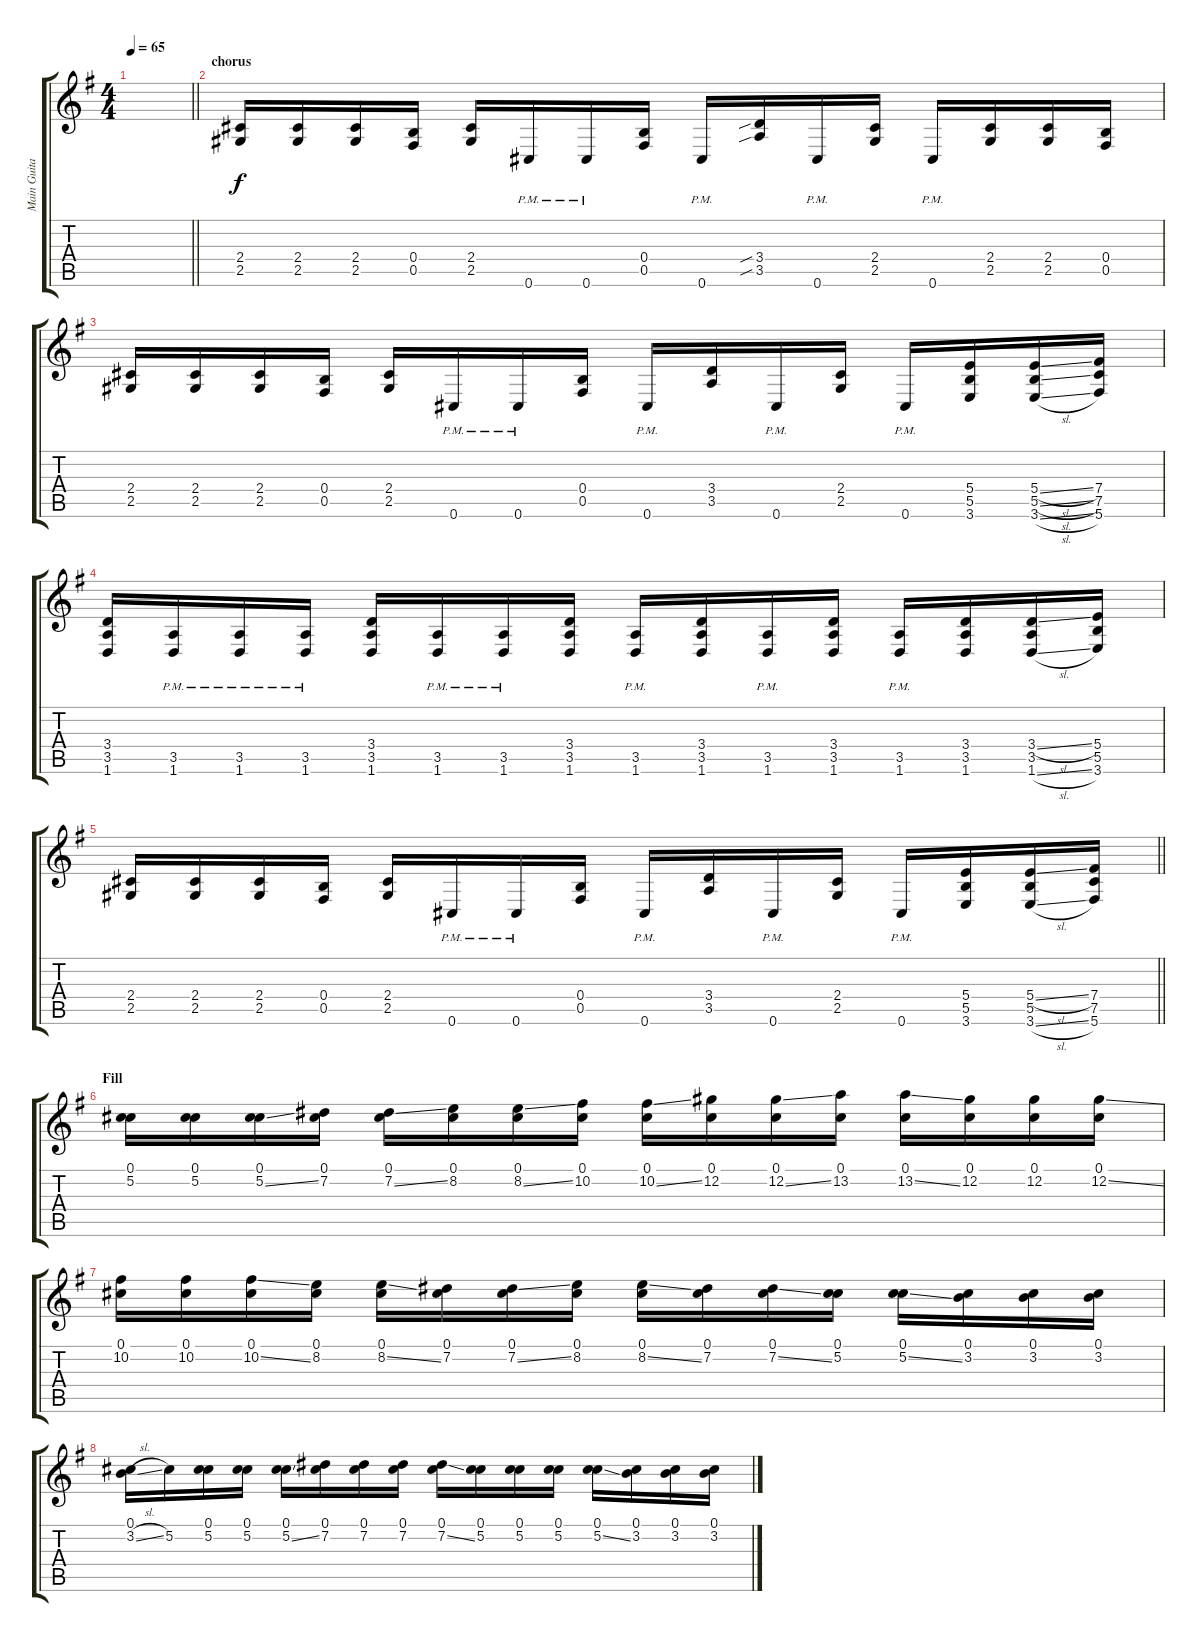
\track ("Main Guitar" "Main Guita") {instrument distortionguitar}
\staff {score tabs}
\tuning (Db4 Ab3 E3 B2 Gb2 Db2) {hide}
\ts (4 4)
\tempo 65
\clef g2
\barLineRight lightlight
\ks g
|
\section ("" "chorus")
(2.4 2.5).16 (2.4 2.5).16 (2.4 2.5).16 (0.4 0.5).16 (2.4 2.5).16 0.6{pm}.16 0.6{pm}.16 (0.4 0.5).16 0.6{pm}.16 (3.4{sib} 3.5{sib}).16 0.6{pm}.16 (2.4 2.5).16 0.6{pm}.16 (2.4 2.5).16 (2.4 2.5).16 (0.4 0.5).16 |
(2.4 2.5).16 (2.4 2.5).16 (2.4 2.5).16 (0.4 0.5).16 (2.4 2.5).16 0.6{pm}.16 0.6{pm}.16 (0.4 0.5).16 0.6{pm}.16 (3.4 3.5).16 0.6{pm}.16 (2.4 2.5).16 0.6{pm}.16 (5.4 5.5 3.6).16 (5.4{sl} 5.5{sl} 3.6{sl}).16 (7.4 7.5 5.6).16 |
(3.4 3.5 1.6).16 (3.5 1.6{pm}).16 (3.5 1.6{pm}).16 (3.5 1.6{pm}).16 (3.4 3.5 1.6).16 (3.5 1.6{pm}).16 (3.5 1.6{pm}).16 (3.4 3.5 1.6).16 (3.5 1.6{pm}).16 (3.4 3.5 1.6).16 (3.5 1.6{pm}).16 (3.4 3.5 1.6).16 (3.5 1.6{pm}).16 (3.4 3.5 1.6).16 (3.4{sl} 3.5 1.6{sl}).16 (5.4 5.5 3.6).16 |
\barLineRight lightlight
(2.4 2.5).16 (2.4 2.5).16 (2.4 2.5).16 (0.4 0.5).16 (2.4 2.5).16 0.6{pm}.16 0.6{pm}.16 (0.4 0.5).16 0.6{pm}.16 (3.4 3.5).16 0.6{pm}.16 (2.4 2.5).16 0.6{pm}.16 (5.4 5.5 3.6).16 (5.4{sl} 5.5 3.6{sl}).16 (7.4 7.5 5.6).16 |
\section ("" "Fill")
(0.1 5.2).16 (0.1 5.2).16 (0.1 5.2{ss}).16 (0.1 7.2).16 (0.1 7.2{ss}).16 (0.1 8.2).16 (0.1 8.2{ss}).16 (0.1 10.2).16 (0.1 10.2{ss}).16 (0.1 12.2).16 (0.1 12.2{ss}).16 (0.1 13.2).16 (0.1 13.2{ss}).16 (0.1 12.2).16 (0.1 12.2).16 (0.1 12.2{ss}).16 |
(0.1 10.2).16 (0.1 10.2).16 (0.1 10.2{ss}).16 (0.1 8.2).16 (0.1 8.2{ss}).16 (0.1 7.2).16 (0.1 7.2{ss}).16 (0.1 8.2).16 (0.1 8.2{ss}).16 (0.1 7.2).16 (0.1 7.2{ss}).16 (0.1 5.2).16 (0.1 5.2{ss}).16 (0.1 3.2).16 (0.1 3.2).16 (0.1 3.2).16 |
(0.1 3.2{sl}).16 5.2.16 (0.1 5.2).16 (0.1 5.2).16 (0.1 5.2{ss}).16 (0.1 7.2).16 (0.1 7.2).16 (0.1 7.2).16 (0.1 7.2{ss}).16 (0.1 5.2).16 (0.1 5.2).16 (0.1 5.2).16 (0.1 5.2{ss}).16 (0.1 3.2).16 (0.1 3.2).16 (0.1 3.2).16
